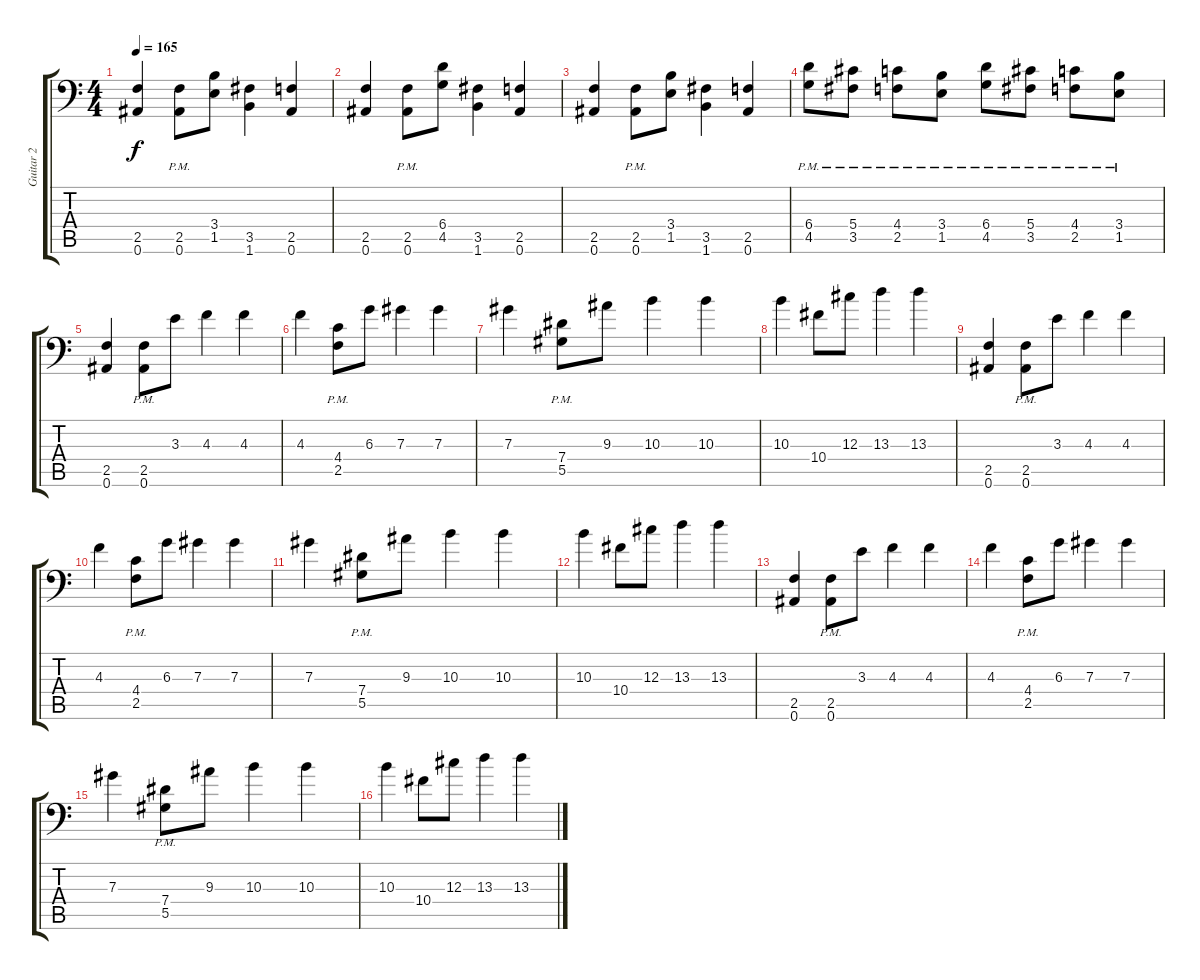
\track ("Guitar 2" "Guitar 2") {instrument distortionguitar}
\staff {score tabs}
\tuning (Bb3 F3 Db3 Ab2 Eb2 Bb1) {hide}
\ts (4 4)
\tempo 165
\clef f4
\ks c
(2.5 0.6).4{dy f} (2.5{pm} 0.6{pm}).8 (3.4 1.5).8 (3.5 1.6).4 (2.5 0.6).4 |
(2.5 0.6).4 (2.5{pm} 0.6{pm}).8 (6.4 4.5).8 (3.5 1.6).4 (2.5 0.6).4 |
(2.5 0.6).4 (2.5{pm} 0.6{pm}).8 (3.4 1.5).8 (3.5 1.6).4 (2.5 0.6).4 |
(6.4{pm} 4.5{pm}).8 (5.4{pm} 3.5{pm}).8 (4.4{pm} 2.5{pm}).8 (3.4{pm} 1.5{pm}).8 (6.4{pm} 4.5{pm}).8 (5.4{pm} 3.5{pm}).8 (4.4{pm} 2.5{pm}).8 (3.4{pm} 1.5{pm}).8 |
(2.5 0.6).4 (2.5{pm} 0.6{pm}).8 3.3.8 4.3.4 4.3.4 |
4.3.4 (4.4{pm} 2.5{pm}).8 6.3.8 7.3.4 7.3.4 |
7.3.4 (7.4{pm} 5.5{pm}).8 9.3.8 10.3.4 10.3.4 |
10.3.4 10.4.8 12.3.8 13.3.4 13.3.4 |
(2.5 0.6).4 (2.5{pm} 0.6{pm}).8 3.3.8 4.3.4 4.3.4 |
4.3.4 (4.4{pm} 2.5{pm}).8 6.3.8 7.3.4 7.3.4 |
7.3.4 (7.4{pm} 5.5{pm}).8 9.3.8 10.3.4 10.3.4 |
10.3.4 10.4.8 12.3.8 13.3.4 13.3.4 |
(2.5 0.6).4 (2.5{pm} 0.6{pm}).8 3.3.8 4.3.4 4.3.4 |
4.3.4 (4.4{pm} 2.5{pm}).8 6.3.8 7.3.4 7.3.4 |
7.3.4 (7.4{pm} 5.5{pm}).8 9.3.8 10.3.4 10.3.4 |
10.3.4 10.4.8 12.3.8 13.3.4 13.3.4
